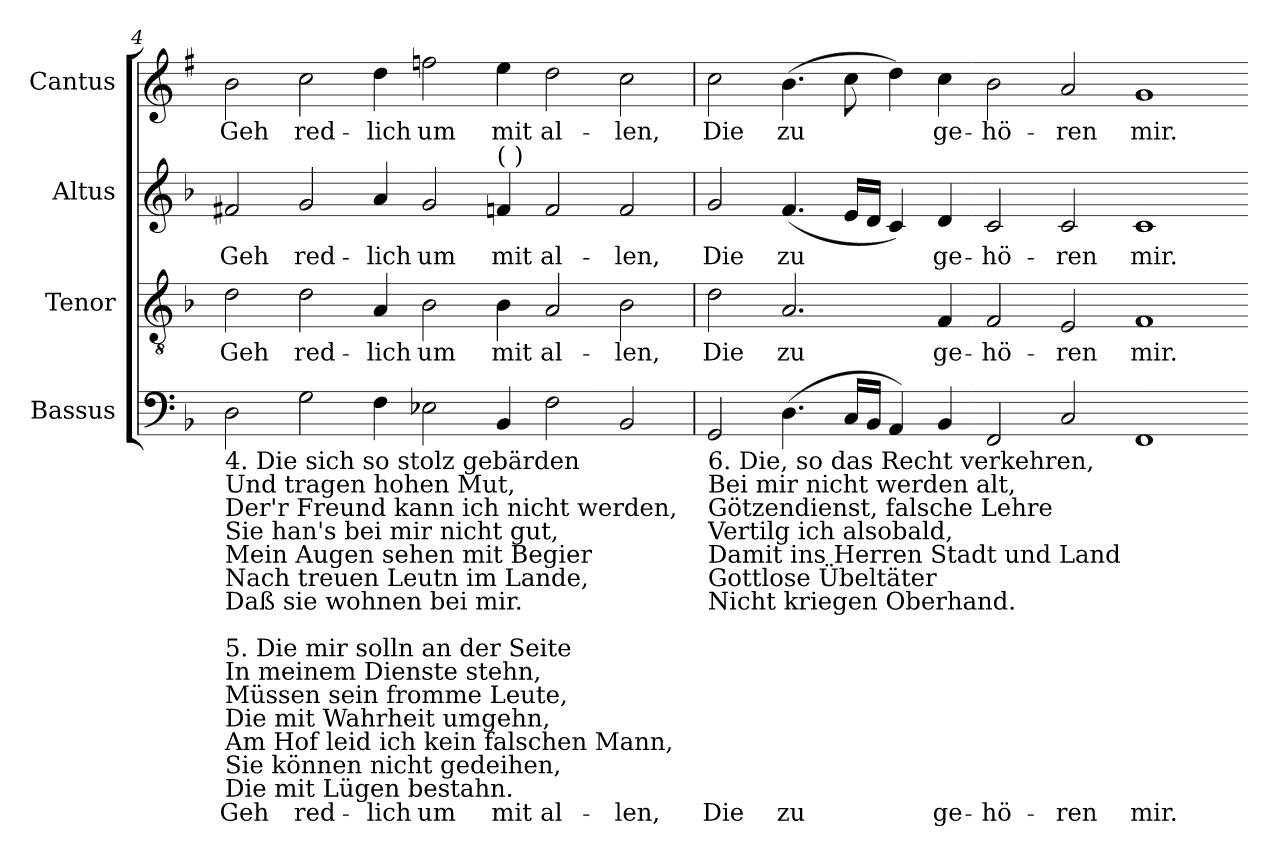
**kern	**text	**kern	**text	**kern	**text	**kern	**text
*part4	*part4	*part3	*part3	*part2	*part2	*part1	*part1
*staff4	*staff4	*staff3	*staff3	*staff2	*staff2	*staff1	*staff1
*I"Bassus	*	*I"Tenor	*	*I"Altus	*	*I"Cantus	*
*clefF4	*	*clefGv2	*	*clefG2	*	*clefG2	*
*	*	*	*	*	*	*ITrd1c2	*
*k[b-]	*	*k[b-]	*	*k[b-]	*	*k[b-]	*
*F:	*	*F:	*	*F:	*	*F:	*
=4	=4	=4	=4	=4	=4	=4	=4
!LO:TX:b:t=4. Die sich so stolz gebärden\nUnd tragen hohen Mut,\nDer'r Freund kann ich nicht werden,\nSie han's bei mir nicht gut,\nMein Augen sehen mit Begier\nNach treuen Leutn im Lande,\nDaß sie wohnen bei mir.\n\n5. Die mir solln an der Seite\nIn meinem Dienste stehn,\nMüssen sein fromme Leute,\nDie mit Wahrheit umgehn,\nAm Hof leid ich kein falschen Mann,\nSie können nicht gedeihen,\nDie mit Lügen bestahn.	!	!	!	!	!	!	!
!	!LO:LY:b	!	!LO:LY:b	!	!LO:LY:b	!	!LO:LY:b
2D	Geh	2d	Geh	2f#X	Geh	2a	Geh
!	!LO:LY:b	!	!LO:LY:b	!	!LO:LY:b	!	!LO:LY:b
2G	red-	2d	red-	2g	red-	2b-	red-
!	!LO:LY:b	!	!LO:LY:b	!	!LO:LY:b	!	!LO:LY:b
4F	-lich	4A	-lich	4a	-lich	4cc	-lich
!	!LO:LY:b	!	!LO:LY:b	!	!LO:LY:b	!	!LO:LY:b
2E-X	um	2B-	um	2g	um	2ee-X	um
!	!	!	!	!LO:TX:a:t=(  )	!	!	!
!	!LO:LY:b	!	!LO:LY:b	!	!LO:LY:b	!	!LO:LY:b
4BB-	mit	4B-	mit	4f	mit	4dd	mit
!	!LO:LY:b	!	!LO:LY:b	!	!LO:LY:b	!	!LO:LY:b
2F	al-	2A	al-	2f	al-	2cc	al-
!	!LO:LY:b	!	!LO:LY:b	!	!LO:LY:b	!	!LO:LY:b
2BB-	-len,	2B-	-len,	2f	-len,	2b-	-len,
=5	=5	=5	=5	=5	=5	=5	=5
!LO:TX:b:t=6. Die, so das Recht verkehren,\nBei mir nicht werden alt,\nGötzendienst, falsche Lehre\nVertilg ich alsobald,\nDamit ins Herren Stadt und Land\nGottlose Übeltäter\nNicht kriegen Oberhand.	!	!	!	!	!	!	!
!	!LO:LY:b	!	!LO:LY:b	!	!LO:LY:b	!	!LO:LY:b
2GG	Die	2d	Die	2g	Die	2b-	Die
!	!LO:LY:b	!	!LO:LY:b	!	!LO:LY:b	!	!LO:LY:b
(<4.D	zu	2.A	zu	(>4.f	zu	(>4.a	zu
16CLL	.	.	.	16eLL	.	8b-	.
16BB-JJ	.	.	.	16dJJ	.	.	.
4AA)	.	.	.	4c)	.	4cc)	.
!	!LO:LY:b	!	!LO:LY:b	!	!LO:LY:b	!	!LO:LY:b
4BB-	ge-	4F	ge-	4d	ge-	4b-	ge-
!	!LO:LY:b	!	!LO:LY:b	!	!LO:LY:b	!	!LO:LY:b
2FF	-hö-	2F	-hö-	2c	-hö-	2a	-hö-
!	!LO:LY:b	!	!LO:LY:b	!	!LO:LY:b	!	!LO:LY:b
2C	-ren	2E	-ren	2c	-ren	2g	-ren
!	!LO:LY:b	!	!LO:LY:b	!	!LO:LY:b	!	!LO:LY:b
1FF	mir.	1F	mir.	1c	mir.	1f	mir.
=-	=-	=-	=-	=-	=-	=-	=-
*-	*-	*-	*-	*-	*-	*-	*-
